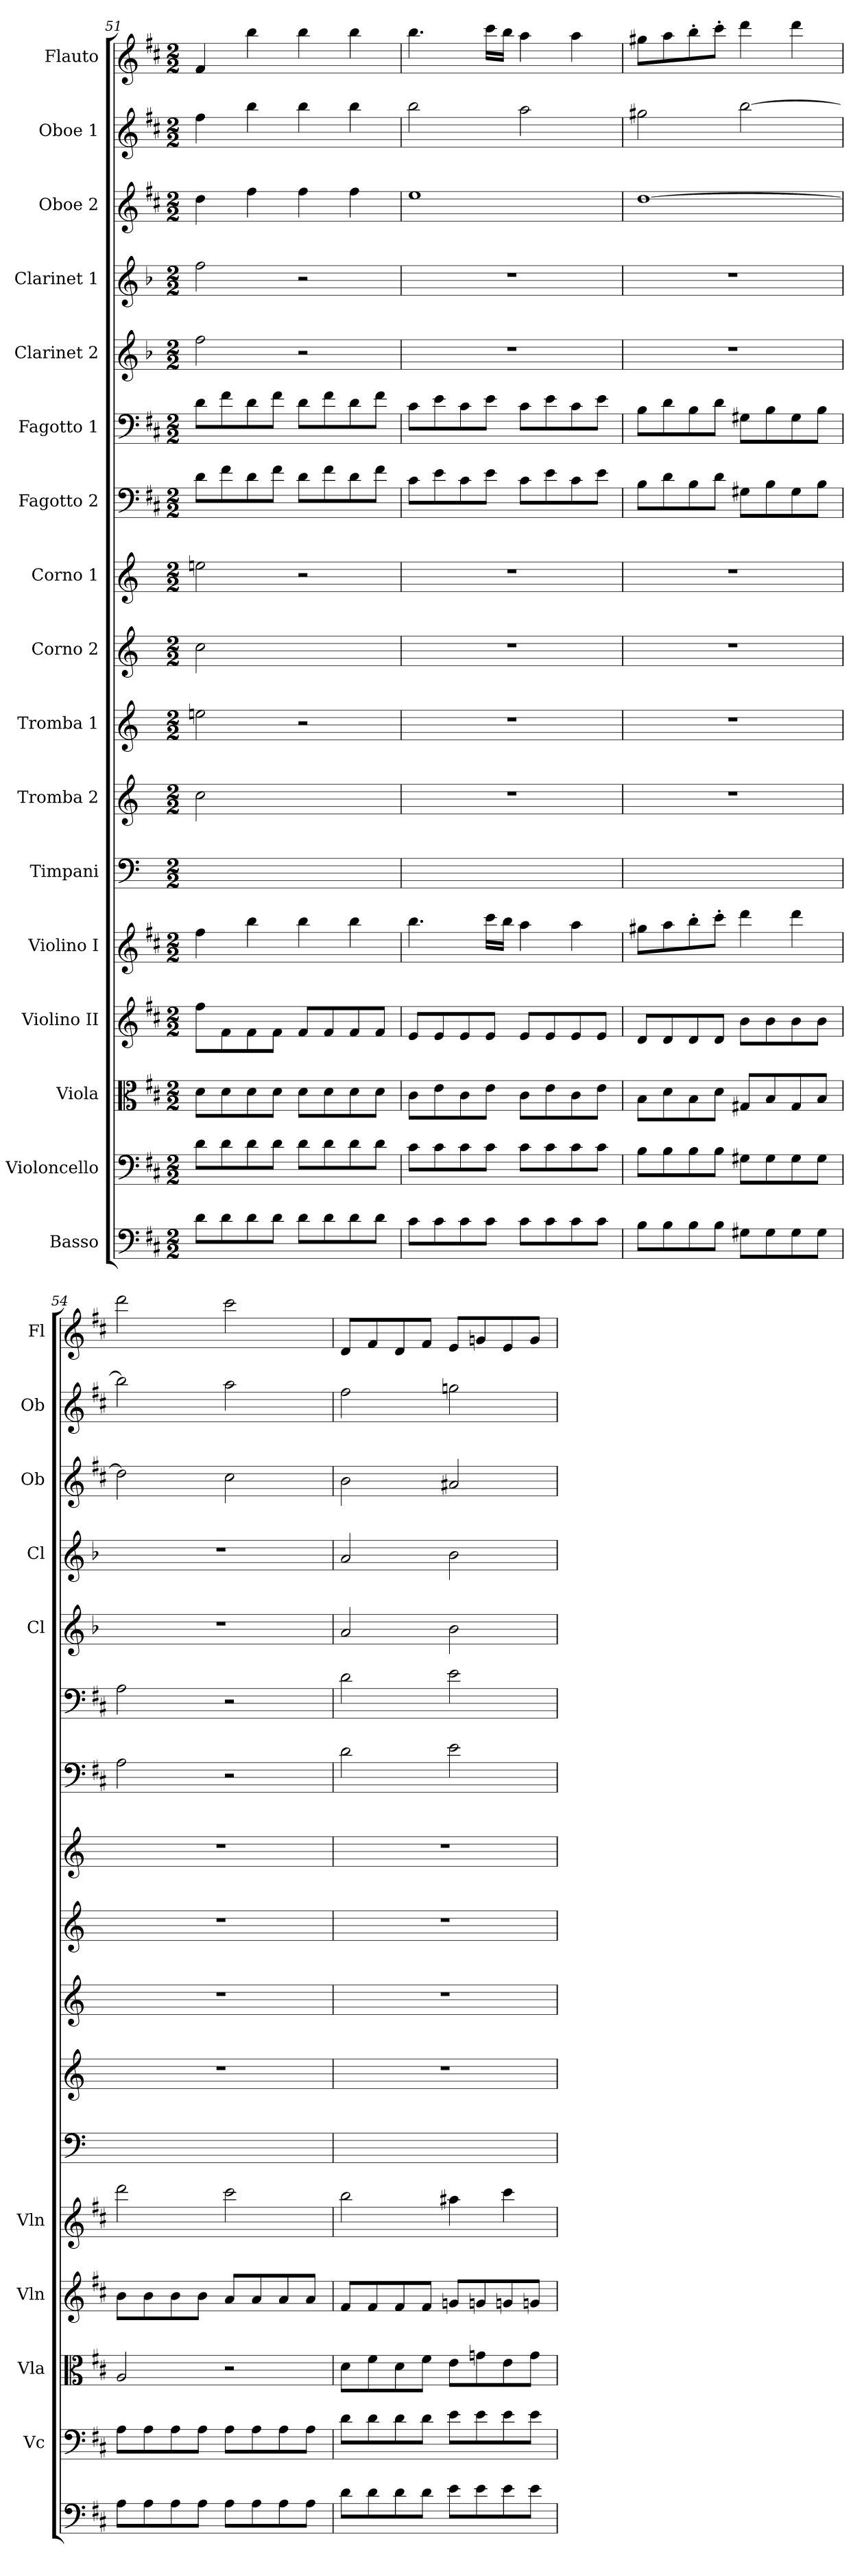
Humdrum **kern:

**kern	**kern	**kern	**kern	**kern	**kern	**kern	**kern	**kern	**kern	**kern	**kern	**kern	**kern	**kern	**kern	**kern
*part17	*part16	*part15	*part14	*part13	*part12	*part11	*part10	*part9	*part8	*part7	*part6	*part5	*part4	*part3	*part2	*part1
*staff17	*staff16	*staff15	*staff14	*staff13	*staff12	*staff11	*staff10	*staff9	*staff8	*staff7	*staff6	*staff5	*staff4	*staff3	*staff2	*staff1
*I"Basso	*I"Violoncello	*I"Viola	*I"Violino II	*I"Violino I	*I"Timpani	*I"Tromba 2	*I"Tromba 1	*I"Corno 2	*I"Corno 1	*I"Fagotto 2	*I"Fagotto 1	*I"Clarinet 2	*I"Clarinet 1	*I"Oboe 2	*I"Oboe 1	*I"Flauto
*	*I'Vc	*I'Vla	*I'Vln	*I'Vln	*	*	*	*	*	*	*	*I'Cl	*I'Cl	*I'Ob	*I'Ob	*I'Fl
*clefF4	*clefF4	*clefC3	*clefG2	*clefG2	*clefF4	*clefG2	*clefG2	*clefG2	*clefG2	*clefF4	*clefF4	*clefG2	*clefG2	*clefG2	*clefG2	*clefG2
*ITrd7c12	*	*	*	*	*	*ITrd-1c-2	*ITrd-1c-2	*ITrd6c10	*ITrd6c10	*	*	*ITrd2c3	*ITrd2c3	*	*	*
*k[f#c#]	*k[f#c#]	*k[f#c#]	*k[f#c#]	*k[f#c#]	*	*	*	*	*	*k[f#c#]	*k[f#c#]	*k[f#c#]	*k[f#c#]	*k[f#c#]	*k[f#c#]	*k[f#c#]
*M2/2	*M2/2	*M2/2	*M2/2	*M2/2	*M2/2	*M2/2	*M2/2	*M2/2	*M2/2	*M2/2	*M2/2	*M2/2	*M2/2	*M2/2	*M2/2	*M2/2
=51	=51	=51	=51	=51	=51	=51	=51	=51	=51	=51	=51	=51	=51	=51	=51	=51
8D\L	8d\L	8d\L	8ff#\L	4ff#	1ryy	2dd	2ff#X	2d	2f#X	8d\L	8d\L	2dd	2dd	4dd	4ff#	4f#
8D\	8d\	8d\	8f#\	.	.	.	.	.	.	8f#\	8f#\	.	.	.	.	.
8D\	8d\	8d\	8f#\	4bb	.	.	.	.	.	8d\	8d\	.	.	4ff#	4bb	4bb
8D\J	8d\J	8d\J	8f#\J	.	.	.	.	.	.	8f#\J	8f#\J	.	.	.	.	.
8D\L	8d\L	8d\L	8f#/L	4bb	.	2ryy	2r	2ryy	2r	8d\L	8d\L	2r	2r	4ff#	4bb	4bb
8D\	8d\	8d\	8f#/	.	.	.	.	.	.	8f#\	8f#\	.	.	.	.	.
8D\	8d\	8d\	8f#/	4bb	.	.	.	.	.	8d\	8d\	.	.	4ff#	4bb	4bb
8D\J	8d\J	8d\J	8f#/J	.	.	.	.	.	.	8f#\J	8f#\J	.	.	.	.	.
=52	=52	=52	=52	=52	=52	=52	=52	=52	=52	=52	=52	=52	=52	=52	=52	=52
8C#\L	8c#\L	8c#\L	8e/L	4.bb	1ryy	1r	1r	1r	1r	8c#\L	8c#\L	1r	1r	1ee	2bb	4.bb
8C#\	8c#\	8e\	8e/	.	.	.	.	.	.	8e\	8e\	.	.	.	.	.
8C#\	8c#\	8c#\	8e/	.	.	.	.	.	.	8c#\	8c#\	.	.	.	.	.
8C#\J	8c#\J	8e\J	8e/J	16ccc#\LL	.	.	.	.	.	8e\J	8e\J	.	.	.	.	16ccc#\LL
.	.	.	.	16bb\JJ	.	.	.	.	.	.	.	.	.	.	.	16bb\JJ
8C#\L	8c#\L	8c#\L	8e/L	4aa	.	.	.	.	.	8c#\L	8c#\L	.	.	.	2aa	4aa
8C#\	8c#\	8e\	8e/	.	.	.	.	.	.	8e\	8e\	.	.	.	.	.
8C#\	8c#\	8c#\	8e/	4aa	.	.	.	.	.	8c#\	8c#\	.	.	.	.	4aa
8C#\J	8c#\J	8e\J	8e/J	.	.	.	.	.	.	8e\J	8e\J	.	.	.	.	.
=53	=53	=53	=53	=53	=53	=53	=53	=53	=53	=53	=53	=53	=53	=53	=53	=53
8BB\L	8B\L	8B\L	8d/L	8gg#X\L	1ryy	1r	1r	1r	1r	8B\L	8B\L	1r	1r	[1dd	2gg#X	8gg#X\L
8BB\	8B\	8d\	8d/	8aa\	.	.	.	.	.	8d\	8d\	.	.	.	.	8aa\
8BB\	8B\	8B\	8d/	8bb'\	.	.	.	.	.	8B\	8B\	.	.	.	.	8bb'\
8BB\J	8B\J	8d\J	8d/J	8ccc#'\J	.	.	.	.	.	8d\J	8d\J	.	.	.	.	8ccc#'\J
8GG#X\L	8G#X\L	8G#X/L	8b\L	4ddd	.	.	.	.	.	8G#X\L	8G#X\L	.	.	.	[2bb	4ddd
8GG#\	8G#\	8B/	8b\	.	.	.	.	.	.	8B\	8B\	.	.	.	.	.
8GG#\	8G#\	8G#/	8b\	4ddd	.	.	.	.	.	8G#\	8G#\	.	.	.	.	4ddd
8GG#\J	8G#\J	8B/J	8b\J	.	.	.	.	.	.	8B\J	8B\J	.	.	.	.	.
=54	=54	=54	=54	=54	=54	=54	=54	=54	=54	=54	=54	=54	=54	=54	=54	=54
8AA\L	8A\L	2A	8b\L	2ddd	1ryy	1r	1r	1r	1r	2A	2A	1r	1r	2dd]	2bb]	2ddd
8AA\	8A\	.	8b\	.	.	.	.	.	.	.	.	.	.	.	.	.
8AA\	8A\	.	8b\	.	.	.	.	.	.	.	.	.	.	.	.	.
8AA\J	8A\J	.	8b\J	.	.	.	.	.	.	.	.	.	.	.	.	.
8AA\L	8A\L	2r	8a/L	2ccc#	.	.	.	.	.	2r	2r	.	.	2cc#	2aa	2ccc#
8AA\	8A\	.	8a/	.	.	.	.	.	.	.	.	.	.	.	.	.
8AA\	8A\	.	8a/	.	.	.	.	.	.	.	.	.	.	.	.	.
8AA\J	8A\J	.	8a/J	.	.	.	.	.	.	.	.	.	.	.	.	.
=55	=55	=55	=55	=55	=55	=55	=55	=55	=55	=55	=55	=55	=55	=55	=55	=55
8D\L	8d\L	8d\L	8f#/L	2bb	1ryy	1r	1r	1r	1r	2d	2d	2f#	2f#	2b	2ff#	8d/L
8D\	8d\	8f#\	8f#/	.	.	.	.	.	.	.	.	.	.	.	.	8f#/
8D\	8d\	8d\	8f#/	.	.	.	.	.	.	.	.	.	.	.	.	8d/
8D\J	8d\J	8f#\J	8f#/J	.	.	.	.	.	.	.	.	.	.	.	.	8f#/J
8E\L	8e\L	8e\L	8gn/L	4aa#X	.	.	.	.	.	2e	2e	2g	2g	2a#X	2ggn	8e/L
8E\	8e\	8gn\	8gn/	.	.	.	.	.	.	.	.	.	.	.	.	8gn/
8E\	8e\	8e\	8gn/	4ccc#	.	.	.	.	.	.	.	.	.	.	.	8e/
8E\J	8e\J	8g\J	8gn/J	.	.	.	.	.	.	.	.	.	.	.	.	8g/J
=	=	=	=	=	=	=	=	=	=	=	=	=	=	=	=	=
*-	*-	*-	*-	*-	*-	*-	*-	*-	*-	*-	*-	*-	*-	*-	*-	*-
